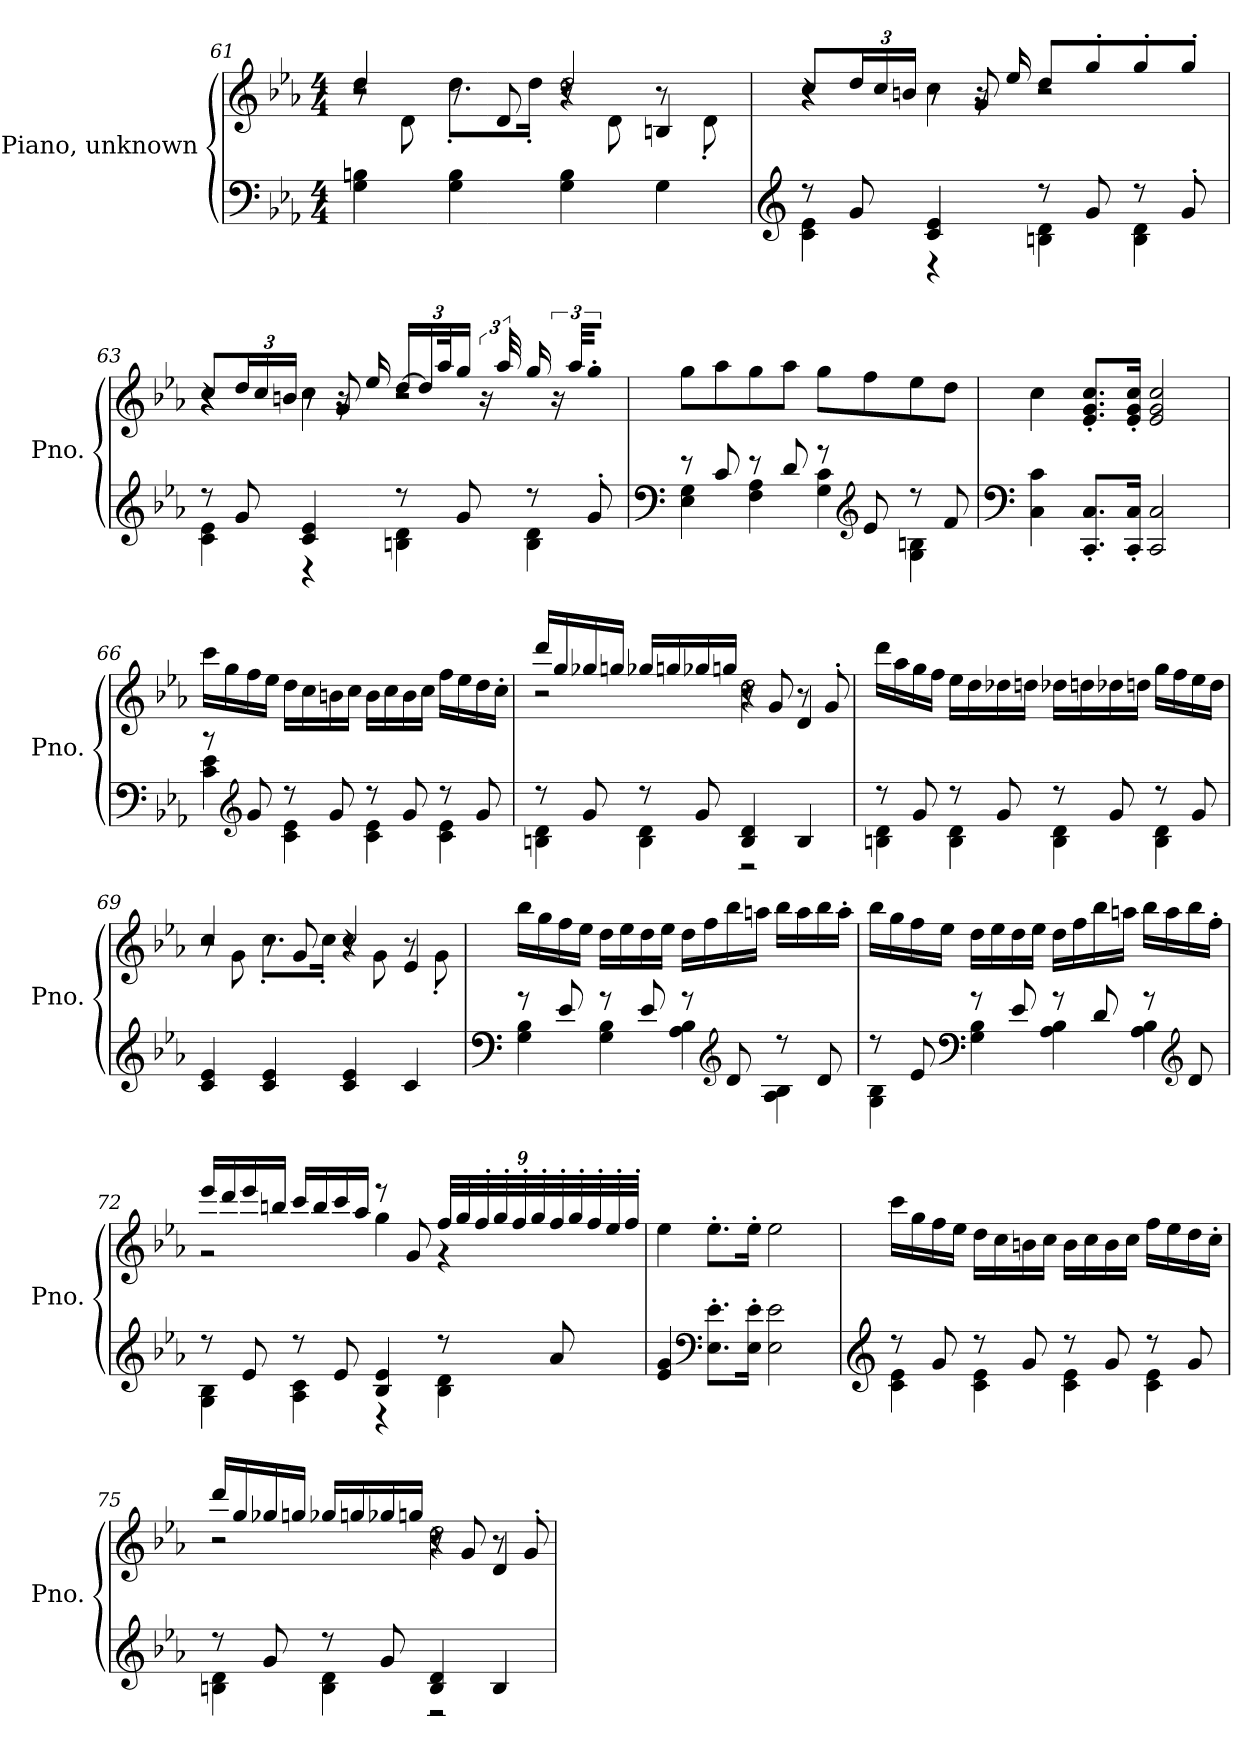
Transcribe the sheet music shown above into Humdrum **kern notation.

**kern	**kern
*part1	*part1
*staff2	*staff1
*I"Piano, unknown	*
*I'Pno.	*
!!LO:PB:g=z
*clefF4	*clefG2
*k[b-e-a-]	*k[b-e-a-]
*M4/4	*M4/4
=61	=61
*	*^
*	*	*^
4G\ 4Bn\	4dd/	8r	2r
.	.	8d\	.
4G\ 4B\	8r	8.dd'\L	.
.	8d/	.	.
.	.	16dd'\Jk	.
4G\ 4B\	2dd/	8r	4r
.	.	8d\	.
4G\	.	8r	4Bn/
.	.	8d'\	.
=62	=62	=62	=62
*clefG2	*	*	*
*^	*	*	*
8r	4c\ 4e-\	8cc/L	4r	4r
*	*	*Xbrackettup	*	*
8g/	.	24dd/L	.	.
.	.	24cc/	.	.
.	.	24bn/JJ	.	.
4c/ 4e-/	4r	8r	4cc\	8r
.	.	16r	.	8g/
.	.	16ee-/	.	.
8r	4Bn\ 4d\	8dd/L	2r	2r
8g/	.	8gg'/	.	.
8r	4B\ 4d\	8gg'/	.	.
8g'/	.	8gg'/J	.	.
!!LO:LB:g=z	!!	!!
=63	=63	=63	=63	=63
8r	4c\ 4e-\	8cc/L	4r	4r
8g/	.	24dd/L	.	.
.	.	24cc/	.	.
.	.	24bn/JJ	.	.
4c/ 4e-/	4r	8r	4cc\	8r
.	.	16r	.	8g/
.	.	16ee-/	.	.
8r	4Bn\ 4d\	[16dd/LL	2r	2r
.	.	24dd/]	.	.
.	.	48aa-/K	.	.
8g/	.	16gg/JJ	.	.
*	*	*brackettup	*	*
.	.	24r	.	.
.	.	48aa-/	.	.
8r	4B\ 4d\	16gg/	.	.
.	.	24r	.	.
.	.	48aa-/KKL	.	.
8g'/	.	8gg'/J	.	.
*	*	*v	*v	*v
=64	=64	=64
*clefF4	*	*
8r	4E-\ 4G\	8gg\L
8c/	.	8aa-\
8r	4F\ 4A-\	8gg\
8d/	.	8aa-\J
8r	4G\ 4c\	8gg\L
*clefG2	*	*
8e-/	.	8ff\
8r	4G\ 4Bn\	8ee-\
8f/	.	8dd\J
*v	*v	*
=65	=65
*clefF4	*
4C\ 4c\	4cc\
8.CC/' 8.C/'L	8.e-/' 8.g/' 8.cc/'L
16CC/' 16C/'Jk	16e-/' 16g/' 16cc/'Jk
2CC/ 2C/	2e-/ 2g/ 2cc/
!!LO:LB:g=z
=66	=66
*^	*
8r	4c\ 4e-\	16ccc\LL
.	.	16gg\
*clefG2	*	*
8g/	.	16ff\
.	.	16ee-\JJ
8r	4c\ 4e-\	16dd\LL
.	.	16cc\
8g/	.	16bn\
.	.	16cc\JJ
8r	4c\ 4e-\	16b\LL
.	.	16cc\
8g/	.	16b\
.	.	16cc\JJ
8r	4c\ 4e-\	16ff\LL
.	.	16ee-\
8g/	.	16dd\
.	.	16cc'\JJ
=67	=67	=67
*	*	*^
*	*	*	*^
8r	4Bn\ 4d\	16ddd/LL	2r	2r
.	.	16gg/	.	.
8g/	.	16gg-X/	.	.
.	.	16ggn/JJ	.	.
8r	4B\ 4d\	16gg-X/LL	.	.
.	.	16ggn/	.	.
8g/	.	16gg-X/	.	.
.	.	16ggn/JJ	.	.
4B/ 4d/	2r	8r	2dd\	4r
.	.	8g/	.	.
4B/	.	8r	.	4d/
.	.	8g'/	.	.
*	*	*v	*v	*v
!!LO:LB:g=z
=68	=68	=68
8r	4Bn\ 4d\	16ddd\LL
.	.	16aa-\
8g/	.	16gg\
.	.	16ff\JJ
8r	4B\ 4d\	16ee-\LL
.	.	16dd\
8g/	.	16dd-X\
.	.	16ddn\JJ
8r	4B\ 4d\	16dd-X\LL
.	.	16ddn\
8g/	.	16dd-X\
.	.	16ddn\JJ
8r	4B\ 4d\	16gg\LL
.	.	16ff\
8g/	.	16ee-\
.	.	16dd\JJ
*v	*v	*
=69	=69
*	*^
*	*	*^
4c/ 4e-/	4cc/	8r	2r
.	.	8g\	.
4c/ 4e-/	8r	8.cc'\L	.
.	8g/	.	.
.	.	16cc'\Jk	.
4c/ 4e-/	2cc/	8r	4r
.	.	8g\	.
4c/	.	8r	4e-/
.	.	8g'\	.
*	*v	*v	*v
!!LO:LB:g=z
=70	=70
*clefF4	*
*^	*
8r	4G\ 4B-\	16bb-\LL
.	.	16gg\
8e-/	.	16ff\
.	.	16ee-\JJ
8r	4G\ 4B-\	16dd\LL
.	.	16ee-\
8e-/	.	16dd\
.	.	16ee-\JJ
8r	4A-\ 4B-\	16dd\LL
.	.	16ff\
*clefG2	*	*
8d/	.	16bb-\
.	.	16aan\JJ
8r	4A-\ 4B-\	16bb-\LL
.	.	16aa\
8d/	.	16bb-\
.	.	16aa'\JJ
=71	=71	=71
8r	4G\ 4B-\	16bb-\LL
.	.	16gg\
8e-/	.	16ff\
.	.	16ee-\JJ
*clefF4	*	*
8r	4G\ 4B-\	16dd\LL
.	.	16ee-\
8e-/	.	16dd\
.	.	16ee-\JJ
8r	4A-\ 4B-\	16dd\LL
.	.	16ff\
8d/	.	16bb-\
.	.	16aan\JJ
8r	4A-\ 4B-\	16bb-\LL
.	.	16aa\
*clefG2	*	*
8d/	.	16bb-\
.	.	16ff'\JJ
!!LO:LB:g=z
=72	=72	=72
*	*	*^
8r	4G\ 4B-\	16eee-/LL	2r
.	.	16ddd/	.
8e-/	.	16eee-/	.
.	.	16bbn/JJ	.
8r	4A-\ 4c\	16ccc/LL	.
.	.	16bb/	.
8e-/	.	16ccc/	.
.	.	16aa-/JJ	.
4B-/ 4e-/	4r	8r	4gg\
.	.	8g/	.
*	*	*Xbrackettup	*
8r	4B-\ 4d\	48ff/LLL	4r
.	.	48gg/	.
.	.	48ff'/	.
.	.	48gg'/	.
.	.	48ff'/	.
.	.	48gg'/	.
8a-/	.	48ff'/	.
.	.	48gg'/	.
.	.	48ff'/	.
.	.	32ee-'/	.
.	.	32ff'/JJJ	.
*v	*v	*	*
*	*v	*v
=73	=73
4e-/ 4g/	4ee-\
*clefF4	*
8.E-\' 8.e-\'L	8.ee-'\L
16E-\' 16e-\'Jk	16ee-'\Jk
2E-\ 2e-\	2ee-\
!!LO:PB:g=z
=74	=74
*clefG2	*
*^	*
8r	4c\ 4e-\	16ccc\LL
.	.	16gg\
8g/	.	16ff\
.	.	16ee-\JJ
8r	4c\ 4e-\	16dd\LL
.	.	16cc\
8g/	.	16bn\
.	.	16cc\JJ
8r	4c\ 4e-\	16b\LL
.	.	16cc\
8g/	.	16b\
.	.	16cc\JJ
8r	4c\ 4e-\	16ff\LL
.	.	16ee-\
8g/	.	16dd\
.	.	16cc'\JJ
=75	=75	=75
*	*	*^
*	*	*	*^
8r	4Bn\ 4d\	16ddd/LL	2r	2r
.	.	16gg/	.	.
8g/	.	16gg-X/	.	.
.	.	16ggn/JJ	.	.
8r	4B\ 4d\	16gg-X/LL	.	.
.	.	16ggn/	.	.
8g/	.	16gg-X/	.	.
.	.	16ggn/JJ	.	.
4B/ 4d/	2r	8r	2dd\	4r
.	.	8g/	.	.
4B/	.	8r	.	4d/
.	.	8g'/	.	.
*v	*v	*	*	*
*	*v	*v	*v
=	=
*-	*-
